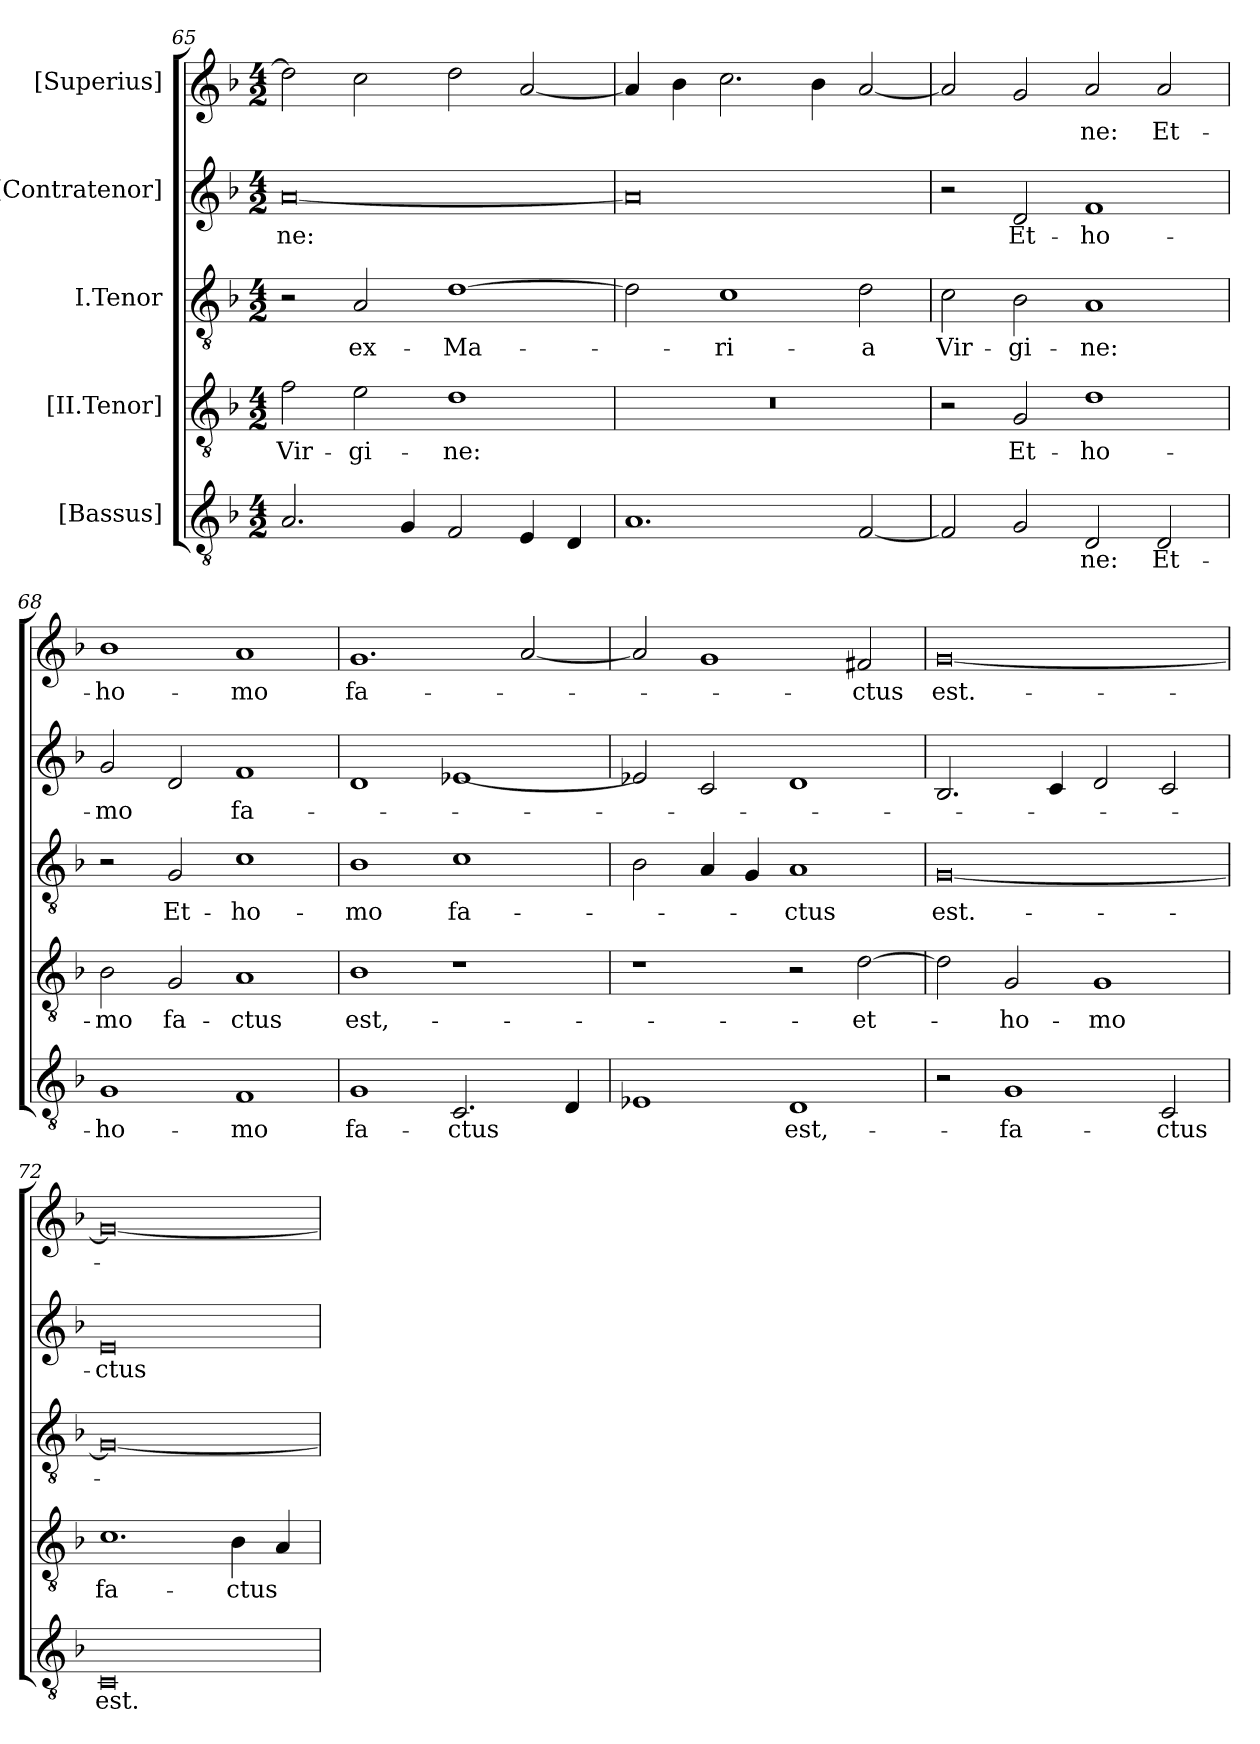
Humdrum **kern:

**kern	**text	**kern	**text	**kern	**text	**kern	**text	**kern	**text
*part5	*part5	*part4	*part4	*part3	*part3	*part2	*part2	*part1	*part1
*staff5	*staff5	*staff4	*staff4	*staff3	*staff3	*staff2	*staff2	*staff1	*staff1
*I"[Bassus]	*	*I"[II.Tenor]	*	*I"I.Tenor	*	*I"[Contratenor]	*	*I"[Superius]	*
*clefGv2	*	*clefGv2	*	*clefGv2	*	*clefG2	*	*clefG2	*
*k[b-]	*	*k[b-]	*	*k[b-]	*	*k[b-]	*	*k[b-]	*
*M4/2	*	*M4/2	*	*M4/2	*	*M4/2	*	*M4/2	*
=65	=65	=65	=65	=65	=65	=65	=65	=65	=65
2.A/	.	2f\	Vir-	2r	.	[0a/	-ne:	2dd\]	.
.	.	2e\	-gi-	2A/	ex-	.	.	2cc\	.
4G/	.	.	.	.	.	.	.	.	.
2F/	.	1d\	-ne:	[1d\	Ma-	.	.	2dd\	.
4E/	.	.	.	.	.	.	.	[2a/	.
4D/	.	.	.	.	.	.	.	.	.
=66	=66	=66	=66	=66	=66	=66	=66	=66	=66
1.A/	.	0r	.	2d\]	.	0a/]	.	4a/]	.
.	.	.	.	.	.	.	.	4b-\	.
.	.	.	.	1c\	-ri-	.	.	2.cc\	.
.	.	.	.	.	.	.	.	4b-\	.
[2F/	.	.	.	2d\	-a	.	.	[2a/	.
=67	=67	=67	=67	=67	=67	=67	=67	=67	=67
2F/]	.	2r	.	2c\	Vir-	2r	.	2a/]	.
2G/	.	2G/	Et-	2B-\	-gi-	2d/	Et-	2g/	.
2D/	-ne:	1d\	ho-	1A/	-ne:	1f/	ho-	2a/	-ne:
2D/	Et-	.	.	.	.	.	.	2a/	Et-
=68	=68	=68	=68	=68	=68	=68	=68	=68	=68
1G/	ho-	2B-\	-mo	2r	.	2g/	-mo	1b-\	ho-
.	.	2G/	fa-	2G/	Et-	2d/	.	.	.
1F/	-mo	1A/	-ctus	1c\	ho-	1f/	fa-	1a/	-mo
=69	=69	=69	=69	=69	=69	=69	=69	=69	=69
1G/	fa-	1B-\	est,-	1B-\	-mo	1d/	.	1.g/	fa-
2.C/	-ctus	1r	.	1c\	fa-	[1e-X/	.	.	.
.	.	.	.	.	.	.	.	[2a/	.
4D/	.	.	.	.	.	.	.	.	.
=70	=70	=70	=70	=70	=70	=70	=70	=70	=70
1E-X/	.	1r	.	2B-\	.	2e-X/]	.	2a/]	.
.	.	.	.	4A/	.	2c/	.	1g/	.
.	.	.	.	4G/	.	.	.	.	.
1D/	est,-	2r	.	1A/	-ctus	1d/	.	.	.
.	.	[2d\	et-	.	.	.	.	2f#X/	-ctus
=71	=71	=71	=71	=71	=71	=71	=71	=71	=71
2r	.	2d\]	.	[0G/	est.-	2.B-/	.	[0g/	est.-
1G/	fa-	2G/	ho-	.	.	.	.	.	.
.	.	.	.	.	.	4c/	.	.	.
.	.	1G/	-mo	.	.	2d/	.	.	.
2C/	-ctus	.	.	.	.	2c/	.	.	.
=72	=72	=72	=72	=72	=72	=72	=72	=72	=72
0C/	est.-	1.c\	fa-	0G/_	.	0e/	-ctus	0g/_	.
.	.	4B-\	-ctus	.	.	.	.	.	.
.	.	4A/	.	.	.	.	.	.	.
=	=	=	=	=	=	=	=	=	=
*-	*-	*-	*-	*-	*-	*-	*-	*-	*-
